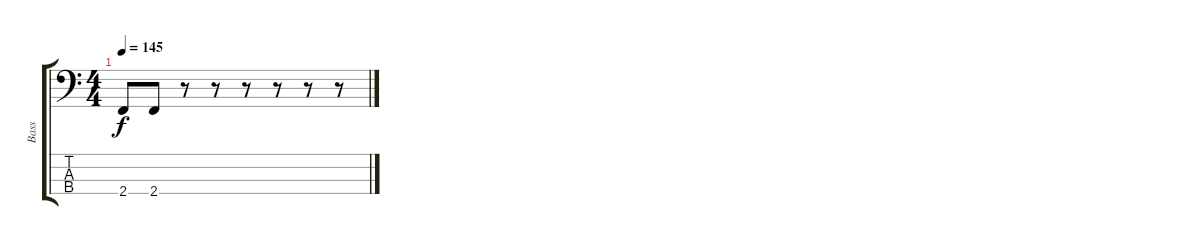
\track ("Bass" "Bass") {instrument electricbassfinger}
\staff {score tabs}
\tuning (Gb2 Db2 Ab1 Eb1) {hide}
\ts (4 4)
\tempo 145
\clef f4
\ks c
2.4.8{dy f} 2.4.8 r.8 r.8 r.8 r.8 r.8 r.8
